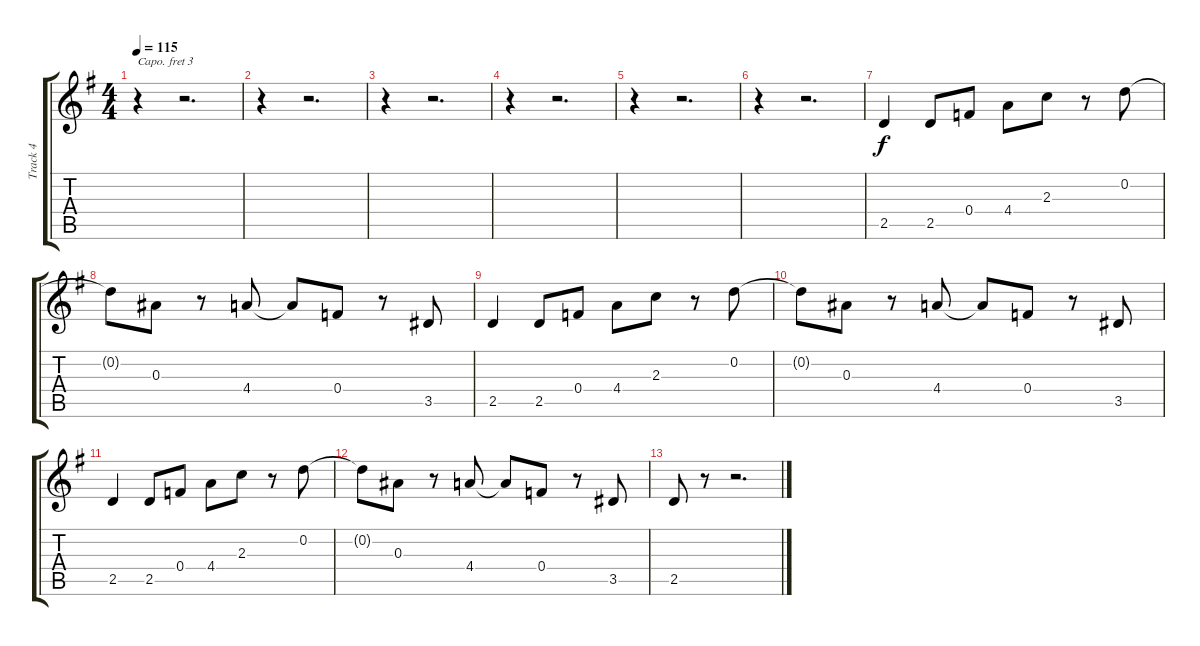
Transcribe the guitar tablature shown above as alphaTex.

\track ("Track 4" "Track 4") {instrument acousticguitarsteel}
\staff {score tabs}
\capo 3
\tuning (E4 B3 G3 D3 A2 E2) {hide}
\ts (4 4)
\tempo 115
\clef g2
\ks g
r.4{dy f} r.2{d} |
r.4 r.2{d} |
r.4 r.2{d} |
r.4 r.2{d} |
r.4 r.2{d} |
r.4 r.2{d} |
2.5.4 2.5.8 0.4.8 4.4.8 2.3.8 r.8 0.2.8 |
0.2{t}.8 0.3.8 r.8 4.4.8 4.4{t}.8 0.4.8 r.8 3.5.8 |
2.5.4 2.5.8 0.4.8 4.4.8 2.3.8 r.8 0.2.8 |
0.2{t}.8 0.3.8 r.8 4.4.8 4.4{t}.8 0.4.8 r.8 3.5.8 |
2.5.4 2.5.8 0.4.8 4.4.8 2.3.8 r.8 0.2.8 |
0.2{t}.8 0.3.8 r.8 4.4.8 4.4{t}.8 0.4.8 r.8 3.5.8 |
2.5.8 r.8 r.2{d}
